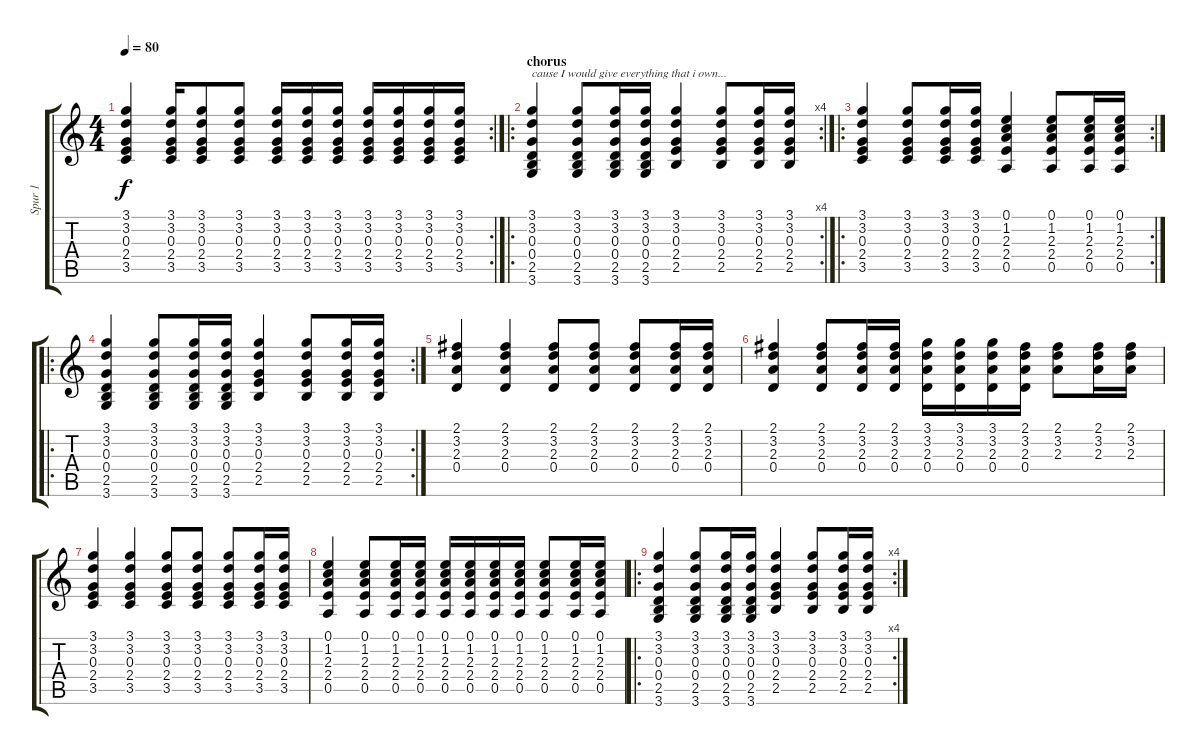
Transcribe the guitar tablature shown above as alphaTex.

\track ("Spur 1" "Spur 1") {instrument acousticguitarsteel}
\staff {score tabs}
\tuning (E4 B3 G3 D3 A2 E2) {hide}
\rc 2
\ts (4 4)
\tempo 80
\clef g2
\ks c
(3.1 3.2 0.3 2.4 3.5).4{dy f} (3.1 3.2 0.3 2.4 3.5).16 (3.1 3.2 0.3 2.4 3.5).8 (3.1 3.2 0.3 2.4 3.5).8 (3.1 3.2 0.3 2.4 3.5).16 (3.1 3.2 0.3 2.4 3.5).16 (3.1 3.2 0.3 2.4 3.5).16 (3.1 3.2 0.3 2.4 3.5).16 (3.1 3.2 0.3 2.4 3.5).16 (3.1 3.2 0.3 2.4 3.5).16 (3.1 3.2 0.3 2.4 3.5).16 |
\ro
\rc 4
\section ("" "chorus")
(3.1 3.2 0.3 0.4 2.5 3.6).4{txt "cause I would give everything that i own..."} (3.1 3.2 0.3 0.4 2.5 3.6).8 (3.1 3.2 0.3 0.4 2.5 3.6).16 (3.1 3.2 0.3 0.4 2.5 3.6).16 (3.1 3.2 0.3 2.4 2.5).4 (3.1 3.2 0.3 2.4 2.5).8 (3.1 3.2 0.3 2.4 2.5).16 (3.1 3.2 0.3 2.4 2.5).16 |
\ro
\rc 2
(3.1 3.2 0.3 2.4 3.5).4 (3.1 3.2 0.3 2.4 3.5).8 (3.1 3.2 0.3 2.4 3.5).16 (3.1 3.2 0.3 2.4 3.5).16 (0.1 1.2 2.3 2.4 0.5).4 (0.1 1.2 2.3 2.4 0.5).8 (0.1 1.2 2.3 2.4 0.5).16 (0.1 1.2 2.3 2.4 0.5).16 |
\ro
\rc 2
(3.1 3.2 0.3 0.4 2.5 3.6).4 (3.1 3.2 0.3 0.4 2.5 3.6).8 (3.1 3.2 0.3 0.4 2.5 3.6).16 (3.1 3.2 0.3 0.4 2.5 3.6).16 (3.1 3.2 0.3 2.4 2.5).4 (3.1 3.2 0.3 2.4 2.5).8 (3.1 3.2 0.3 2.4 2.5).16 (3.1 3.2 0.3 2.4 2.5).16 |
(2.1 3.2 2.3 0.4).4 (2.1 3.2 2.3 0.4).4 (2.1 3.2 2.3 0.4).8 (2.1 3.2 2.3 0.4).8 (2.1 3.2 2.3 0.4).8 (2.1 3.2 2.3 0.4).16 (2.1 3.2 2.3 0.4).16 |
(2.1 3.2 2.3 0.4).4 (2.1 3.2 2.3 0.4).8 (2.1 3.2 2.3 0.4).16 (2.1 3.2 2.3 0.4).16 (3.1 3.2 2.3 0.4).16 (3.1 3.2 2.3 0.4).16 (3.1 3.2 2.3 0.4).16 (2.1 3.2 2.3 0.4).16 (2.1 3.2 2.3).8 (2.1 3.2 2.3).16 (2.1 3.2 2.3).16 |
(3.1 3.2 0.3 2.4 3.5).4 (3.1 3.2 0.3 2.4 3.5).4 (3.1 3.2 0.3 2.4 3.5).8 (3.1 3.2 0.3 2.4 3.5).8 (3.1 3.2 0.3 2.4 3.5).8 (3.1 3.2 0.3 2.4 3.5).16 (3.1 3.2 0.3 2.4 3.5).16 |
(0.1 1.2 2.3 2.4 0.5).4 (0.1 1.2 2.3 2.4 0.5).8 (0.1 1.2 2.3 2.4 0.5).16 (0.1 1.2 2.3 2.4 0.5).16 (0.1 1.2 2.3 2.4 0.5).16 (0.1 1.2 2.3 2.4 0.5).16 (0.1 1.2 2.3 2.4 0.5).16 (0.1 1.2 2.3 2.4 0.5).16 (0.1 1.2 2.3 2.4 0.5).8 (0.1 1.2 2.3 2.4 0.5).16 (0.1 1.2 2.3 2.4 0.5).16 |
\ro
\rc 4
(3.1 3.2 0.3 0.4 2.5 3.6).4 (3.1 3.2 0.3 0.4 2.5 3.6).8 (3.1 3.2 0.3 0.4 2.5 3.6).16 (3.1 3.2 0.3 0.4 2.5 3.6).16 (3.1 3.2 0.3 2.4 2.5).4 (3.1 3.2 0.3 2.4 2.5).8 (3.1 3.2 0.3 2.4 2.5).16 (3.1 3.2 0.3 2.4 2.5).16
